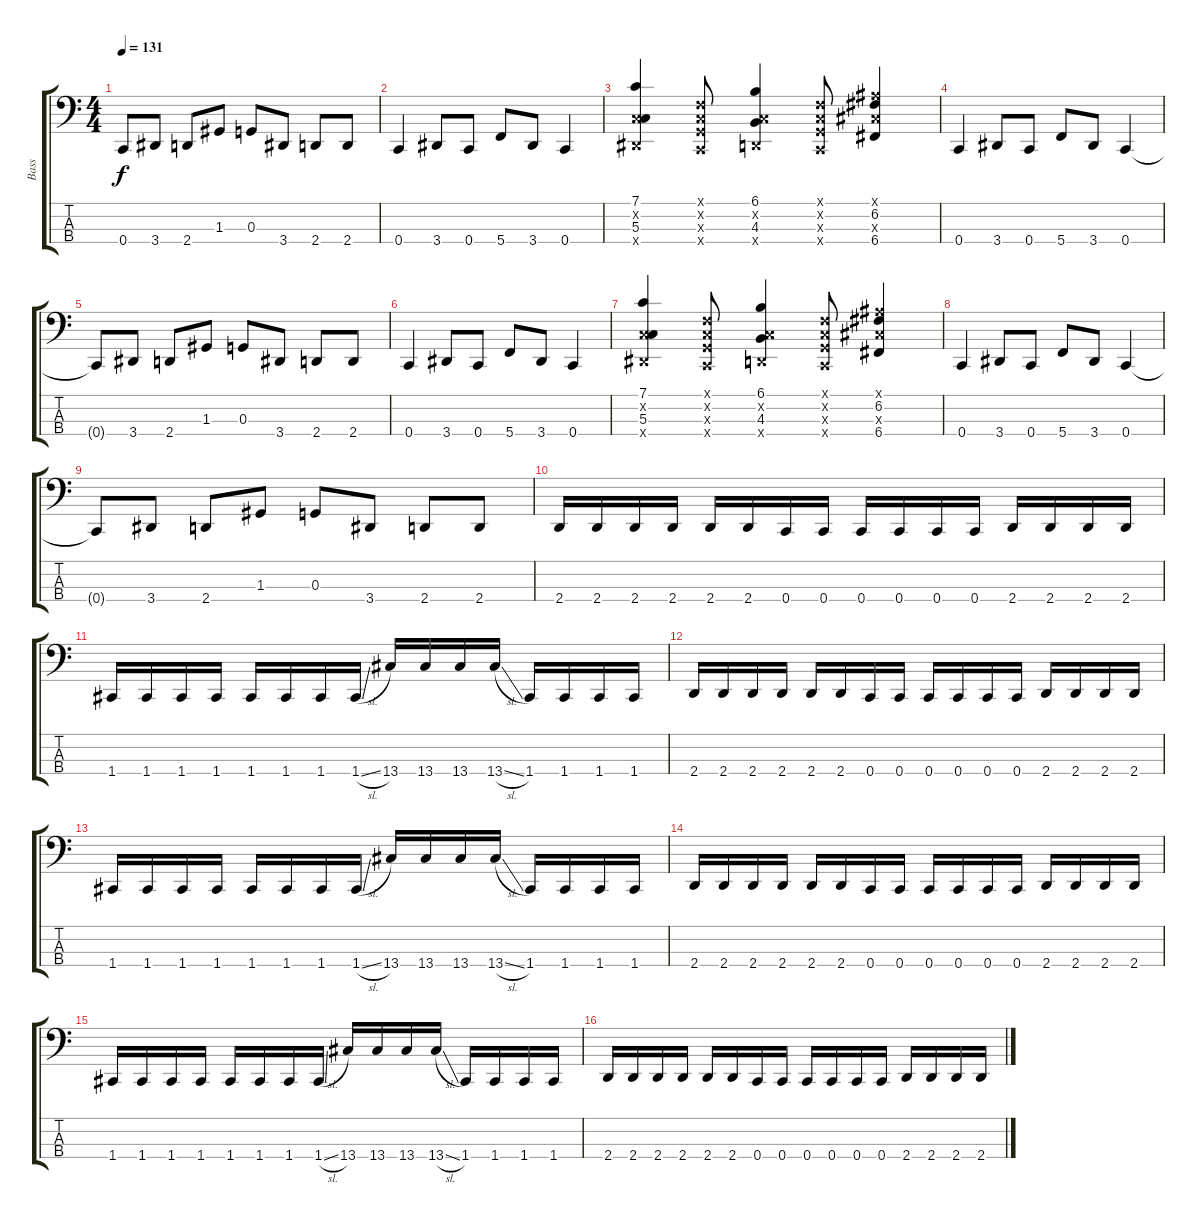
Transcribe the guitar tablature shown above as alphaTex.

\track ("Bass" "Bass") {instrument electricbassfinger}
\staff {score tabs}
\tuning (F2 C2 G1 C1) {hide}
\ts (4 4)
\tempo 131
\clef f4
\ks c
0.4{t}.8{dy f} 3.4.8 2.4.8 1.3.8 0.3.8 3.4.8 2.4.8 2.4.8 |
0.4.4 3.4.8 0.4.8 5.4.8 3.4.8 0.4.4 |
(7.1 0.2{x} 5.3 3.4{x}).4 (0.1{x} 0.2{x} 0.3{x} 0.4{x}).8 (6.1 0.2{x} 4.3 2.4{x}).4 (0.1{x} 0.2{x} 0.3{x} 0.4{x}).8 (5.1{x} 6.2 6.3{x} 6.4).4 |
0.4.4 3.4.8 0.4.8 5.4.8 3.4.8 0.4.4 |
0.4{t}.8 3.4.8 2.4.8 1.3.8 0.3.8 3.4.8 2.4.8 2.4.8 |
0.4.4 3.4.8 0.4.8 5.4.8 3.4.8 0.4.4 |
(7.1 0.2{x} 5.3 3.4{x}).4 (0.1{x} 0.2{x} 0.3{x} 0.4{x}).8 (6.1 0.2{x} 4.3 2.4{x}).4 (0.1{x} 0.2{x} 0.3{x} 0.4{x}).8 (5.1{x} 6.2 6.3{x} 6.4).4 |
0.4.4 3.4.8 0.4.8 5.4.8 3.4.8 0.4.4 |
0.4{t}.8 3.4.8 2.4.8 1.3.8 0.3.8 3.4.8 2.4.8 2.4.8 |
2.4.16 2.4.16 2.4.16 2.4.16 2.4.16 2.4.16 0.4.16 0.4.16 0.4.16 0.4.16 0.4.16 0.4.16 2.4.16 2.4.16 2.4.16 2.4.16 |
1.4.16 1.4.16 1.4.16 1.4.16 1.4.16 1.4.16 1.4.16 1.4{sl}.16 13.4.16 13.4.16 13.4.16 13.4{sl}.16 1.4.16 1.4.16 1.4.16 1.4.16 |
2.4.16 2.4.16 2.4.16 2.4.16 2.4.16 2.4.16 0.4.16 0.4.16 0.4.16 0.4.16 0.4.16 0.4.16 2.4.16 2.4.16 2.4.16 2.4.16 |
1.4.16 1.4.16 1.4.16 1.4.16 1.4.16 1.4.16 1.4.16 1.4{sl}.16 13.4.16 13.4.16 13.4.16 13.4{sl}.16 1.4.16 1.4.16 1.4.16 1.4.16 |
2.4.16 2.4.16 2.4.16 2.4.16 2.4.16 2.4.16 0.4.16 0.4.16 0.4.16 0.4.16 0.4.16 0.4.16 2.4.16 2.4.16 2.4.16 2.4.16 |
1.4.16 1.4.16 1.4.16 1.4.16 1.4.16 1.4.16 1.4.16 1.4{sl}.16 13.4.16 13.4.16 13.4.16 13.4{sl}.16 1.4.16 1.4.16 1.4.16 1.4.16 |
2.4.16 2.4.16 2.4.16 2.4.16 2.4.16 2.4.16 0.4.16 0.4.16 0.4.16 0.4.16 0.4.16 0.4.16 2.4.16 2.4.16 2.4.16 2.4.16
